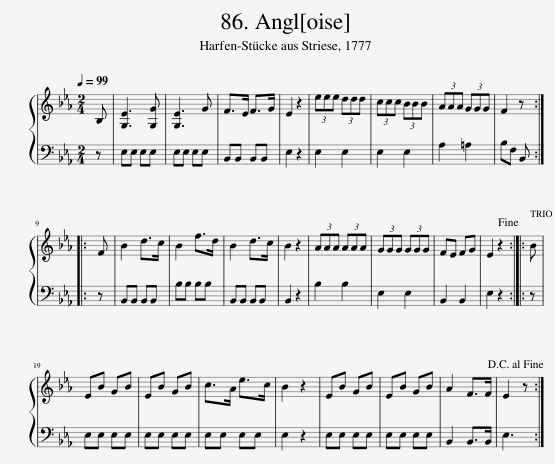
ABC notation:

X:1
%%score { 1 | 2 }
L:1/8
Q:1/4=99
M:2/4
I:linebreak $
K:Eb
V:1 treble
V:2 bass
V:1
 B, | [G,E]3 [G,G] | [G,E]3 G | F>E F>G | E2 z2 | %5
 (3eee (3ddd | (3ccc (3BBB | (3AAA (3GGG | F2 z ::$ F | %10
 B2 d>c | B2 f>d | B2 d>c | B2 z2 | (3AAA (3AAA | %15
 (3GGG (3GGG | FE FG | E2 z2!fine! :: B |$ EB GB | %20
 EB GB | c>A e>c | B2 z2 | EB GB | EB GB | %25
 A2 F>F | E2 z!D.C.! :| %27
V:2
 z | E,E, E,E, | E,E, E,E, | B,,B,, B,,B,, | E,2 z2 | %5
 E,2 E,2 | E,2 E,2 | A,2 =A,2 | B,F, B,, ::$ z | %10
 B,,B,, B,,B,, | B,B, B,B, | B,,B,, B,,B,, | B,,2 z2 | B,2 B,2 | %15
 E,2 E,2 | B,,2 B,,2 | E,2 z2 :: z |$ E,E, E,E, | %20
 E,E, E,E, | E,E, E,E, | E,2 z2 | E,E, E,E, | E,E, E,E, | %25
 B,,2 B,,>B,, | E,3 :| %27
